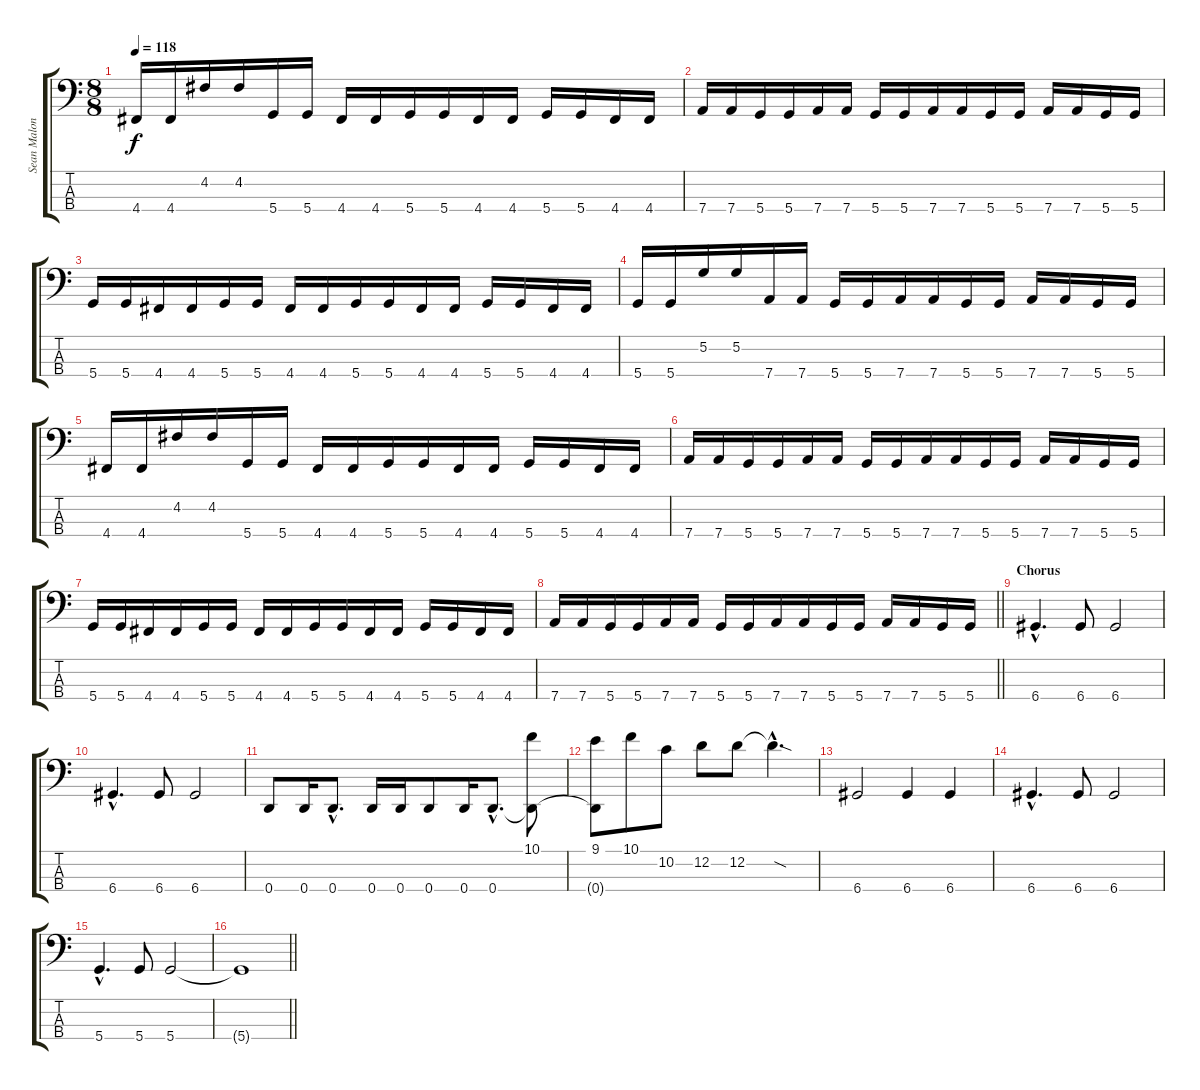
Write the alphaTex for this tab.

\track ("Sean Malone (Fretless)" "Sean Malon") {instrument fretlessbass}
\staff {score tabs}
\tuning (G2 D2 A1 D1) {hide}
\ts (8 8)
\tempo 118
\clef f4
\ks c
4.4.16{dy f} 4.4.16 4.2.16 4.2.16 5.4.16 5.4.16 4.4.16 4.4.16 5.4.16 5.4.16 4.4.16 4.4.16 5.4.16 5.4.16 4.4.16 4.4.16 |
7.4.16 7.4.16 5.4.16 5.4.16 7.4.16 7.4.16 5.4.16 5.4.16 7.4.16 7.4.16 5.4.16 5.4.16 7.4.16 7.4.16 5.4.16 5.4.16 |
5.4.16 5.4.16 4.4.16 4.4.16 5.4.16 5.4.16 4.4.16 4.4.16 5.4.16 5.4.16 4.4.16 4.4.16 5.4.16 5.4.16 4.4.16 4.4.16 |
5.4.16 5.4.16 5.2.16 5.2.16 7.4.16 7.4.16 5.4.16 5.4.16 7.4.16 7.4.16 5.4.16 5.4.16 7.4.16 7.4.16 5.4.16 5.4.16 |
4.4.16 4.4.16 4.2.16 4.2.16 5.4.16 5.4.16 4.4.16 4.4.16 5.4.16 5.4.16 4.4.16 4.4.16 5.4.16 5.4.16 4.4.16 4.4.16 |
7.4.16 7.4.16 5.4.16 5.4.16 7.4.16 7.4.16 5.4.16 5.4.16 7.4.16 7.4.16 5.4.16 5.4.16 7.4.16 7.4.16 5.4.16 5.4.16 |
5.4.16 5.4.16 4.4.16 4.4.16 5.4.16 5.4.16 4.4.16 4.4.16 5.4.16 5.4.16 4.4.16 4.4.16 5.4.16 5.4.16 4.4.16 4.4.16 |
\barLineRight lightlight
7.4.16 7.4.16 5.4.16 5.4.16 7.4.16 7.4.16 5.4.16 5.4.16 7.4.16 7.4.16 5.4.16 5.4.16 7.4.16 7.4.16 5.4.16 5.4.16 |
\section ("" "Chorus")
6.4{hac}.4{d} 6.4.8 6.4.2 |
6.4{hac}.4{d} 6.4.8 6.4.2 |
0.4.8 0.4.16 0.4{hac}.8{d} 0.4.16 0.4.16 0.4.8 0.4.16 0.4{hac}.8{d} (10.1 0.4{t}).8 |
(9.1 0.4{t}).8 10.1.8 10.2.8 12.2.8 12.2.8 12.2{sod hac t}.4{d} |
6.4.2 6.4.4 6.4.4 |
6.4{hac}.4{d} 6.4.8 6.4.2 |
5.4{hac}.4{d} 5.4.8 5.4.2 |
\barLineRight lightlight
5.4{t}.1
